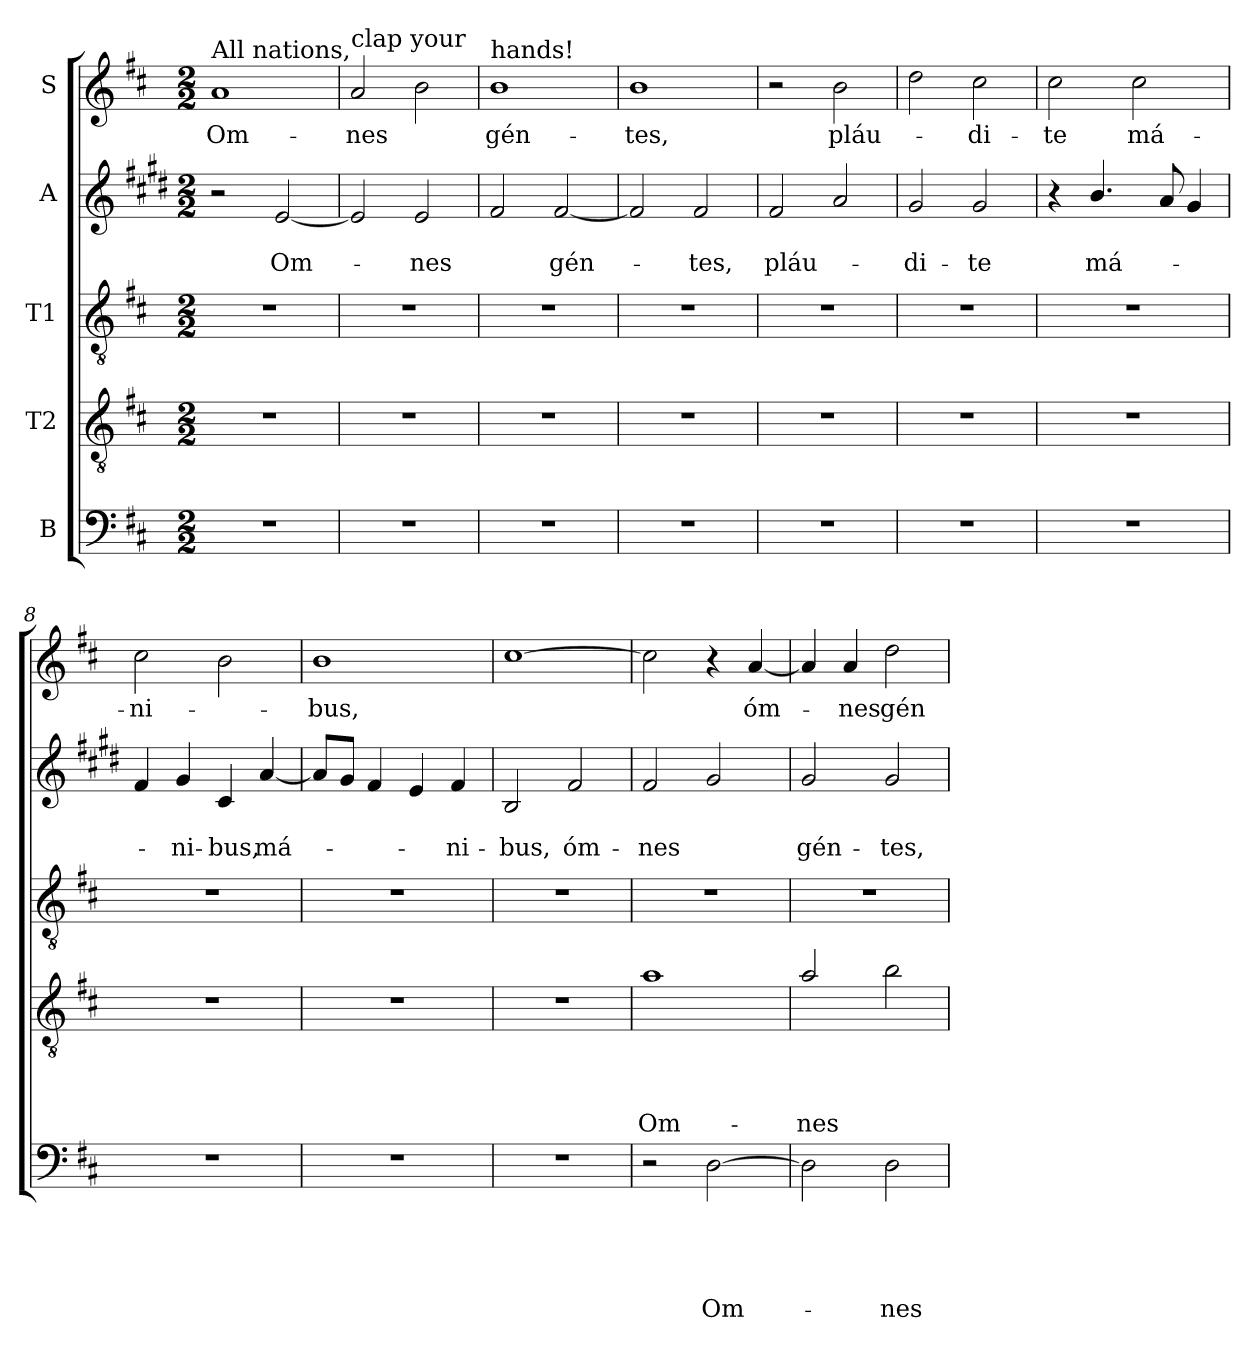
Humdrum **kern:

**kern	**text	**text	**text	**text	**text	**kern	**text	**text	**text	**text	**kern	**kern	**text	**text	**kern	**text
*part5	*part5	*part5	*part5	*part5	*part5	*part4	*part4	*part4	*part4	*part4	*part3	*part2	*part2	*part2	*part1	*part1
*staff5	*staff5	*staff5	*staff5	*staff5	*staff5	*staff4	*staff4	*staff4	*staff4	*staff4	*staff3	*staff2	*staff2	*staff2	*staff1	*staff1
*I"B	*	*	*	*	*	*I"T2	*	*	*	*	*I"T1	*I"A	*	*	*I"S	*
*clefF4	*	*	*	*	*	*clefGv2	*	*	*	*	*clefGv2	*clefG2	*	*	*clefG2	*
*	*	*	*	*	*	*ITrd8c14	*	*	*	*	*	*ITrd1c2	*	*	*	*
*k[f#c#]	*	*	*	*	*	*k[f#c#]	*	*	*	*	*k[f#c#]	*k[f#c#]	*	*	*k[f#c#]	*
*D:	*	*	*	*	*	*D:	*	*	*	*	*D:	*D:	*	*	*D:	*
*M2/2	*	*	*	*	*	*M2/2	*	*	*	*	*M2/2	*M2/2	*	*	*M2/2	*
=1	=1	=1	=1	=1	=1	=1	=1	=1	=1	=1	=1	=1	=1	=1	=1	=1
!	!	!	!	!	!	!	!	!	!	!	!	!	!	!	!LO:TX:a:t=All nations,	!
!	!	!	!	!	!	!	!	!	!	!	!	!	!	!	!	!LO:LY:b
1r	.	.	.	.	.	1r	.	.	.	.	1r	2r	.	.	1a	Om-
!	!	!	!	!	!	!	!	!	!	!	!	!	!	!LO:LY:b	!	!
.	.	.	.	.	.	.	.	.	.	.	.	[2d/	.	Om-	.	.
=2	=2	=2	=2	=2	=2	=2	=2	=2	=2	=2	=2	=2	=2	=2	=2	=2
!	!	!	!	!	!	!	!	!	!	!	!	!	!	!	!LO:TX:a:t=clap your	!
!	!	!	!	!	!	!	!	!	!	!	!	!	!	!	!	!LO:LY:b
1r	.	.	.	.	.	1r	.	.	.	.	1r	2d/]	.	.	2a/	-nes
!	!	!	!	!	!	!	!	!	!	!	!	!	!	!LO:LY:b	!	!
.	.	.	.	.	.	.	.	.	.	.	.	2d/	.	-nes	2b\	.
=3	=3	=3	=3	=3	=3	=3	=3	=3	=3	=3	=3	=3	=3	=3	=3	=3
!	!	!	!	!	!	!	!	!	!	!	!	!	!	!	!LO:TX:a:t=hands!	!
!	!	!	!	!	!	!	!	!	!	!	!	!	!	!	!	!LO:LY:b
1r	.	.	.	.	.	1r	.	.	.	.	1r	2e/	.	.	1b	gén-
!	!	!	!	!	!	!	!	!	!	!	!	!	!	!LO:LY:b	!	!
.	.	.	.	.	.	.	.	.	.	.	.	[2e/	.	gén-	.	.
=4	=4	=4	=4	=4	=4	=4	=4	=4	=4	=4	=4	=4	=4	=4	=4	=4
!	!	!	!	!	!	!	!	!	!	!	!	!	!	!	!	!LO:LY:b
1r	.	.	.	.	.	1r	.	.	.	.	1r	2e/]	.	.	1b	-tes,
!	!	!	!	!	!	!	!	!	!	!	!	!	!	!LO:LY:b	!	!
.	.	.	.	.	.	.	.	.	.	.	.	2e/	.	-tes,	.	.
=5	=5	=5	=5	=5	=5	=5	=5	=5	=5	=5	=5	=5	=5	=5	=5	=5
!	!	!	!	!	!	!	!	!	!	!	!	!	!	!LO:LY:b	!	!
1r	.	.	.	.	.	1r	.	.	.	.	1r	2e/	.	pláu-	2r	.
!	!	!	!	!	!	!	!	!	!	!	!	!	!	!	!	!LO:LY:b
.	.	.	.	.	.	.	.	.	.	.	.	2g/	.	.	2b\	pláu-
=6	=6	=6	=6	=6	=6	=6	=6	=6	=6	=6	=6	=6	=6	=6	=6	=6
!	!	!	!	!	!	!	!	!	!	!	!	!	!	!LO:LY:b	!	!
1r	.	.	.	.	.	1r	.	.	.	.	1r	2f#/	.	-di-	2dd\	.
!	!	!	!	!	!	!	!	!	!	!	!	!	!	!LO:LY:b	!	!LO:LY:b
.	.	.	.	.	.	.	.	.	.	.	.	2f#/	.	-te	2cc#\	-di-
!!LO:PB:g=z
=7	=7	=7	=7	=7	=7	=7	=7	=7	=7	=7	=7	=7	=7	=7	=7	=7
!	!	!	!	!	!	!	!	!	!	!	!	!	!	!	!	!LO:LY:b
1r	.	.	.	.	.	1r	.	.	.	.	1r	4r	.	.	2cc#\	-te
!	!	!	!	!	!	!	!	!	!	!	!	!	!	!LO:LY:b	!	!
.	.	.	.	.	.	.	.	.	.	.	.	4.a/	.	má-	.	.
!	!	!	!	!	!	!	!	!	!	!	!	!	!	!	!	!LO:LY:b
.	.	.	.	.	.	.	.	.	.	.	.	.	.	.	2cc#\	má-
.	.	.	.	.	.	.	.	.	.	.	.	8g/	.	.	.	.
.	.	.	.	.	.	.	.	.	.	.	.	4f#/	.	.	.	.
=8	=8	=8	=8	=8	=8	=8	=8	=8	=8	=8	=8	=8	=8	=8	=8	=8
!	!	!	!	!	!	!	!	!	!	!	!	!	!	!	!	!LO:LY:b
1r	.	.	.	.	.	1r	.	.	.	.	1r	4e/	.	.	2cc#\	-ni-
!	!	!	!	!	!	!	!	!	!	!	!	!	!	!LO:LY:b	!	!
.	.	.	.	.	.	.	.	.	.	.	.	4f#/	.	-ni-	.	.
!	!	!	!	!	!	!	!	!	!	!	!	!	!	!LO:LY:b	!	!
.	.	.	.	.	.	.	.	.	.	.	.	4B/	.	-bus,	2b\	.
!	!	!	!	!	!	!	!	!	!	!	!	!	!	!LO:LY:b	!	!
.	.	.	.	.	.	.	.	.	.	.	.	[4g/	.	má-	.	.
=9	=9	=9	=9	=9	=9	=9	=9	=9	=9	=9	=9	=9	=9	=9	=9	=9
!	!	!	!	!	!	!	!	!	!	!	!	!	!	!	!	!LO:LY:b
1r	.	.	.	.	.	1r	.	.	.	.	1r	8g/L]	.	.	1b	-bus,
.	.	.	.	.	.	.	.	.	.	.	.	8f#/J	.	.	.	.
.	.	.	.	.	.	.	.	.	.	.	.	4e/	.	.	.	.
.	.	.	.	.	.	.	.	.	.	.	.	4d/	.	.	.	.
!	!	!	!	!	!	!	!	!	!	!	!	!	!	!LO:LY:b	!	!
.	.	.	.	.	.	.	.	.	.	.	.	4e/	.	-ni-	.	.
=10	=10	=10	=10	=10	=10	=10	=10	=10	=10	=10	=10	=10	=10	=10	=10	=10
!	!	!	!	!	!	!	!	!	!	!	!	!	!	!LO:LY:b	!	!
1r	.	.	.	.	.	1r	.	.	.	.	1r	2A/	.	-bus,	[1cc#	.
!	!	!	!	!	!	!	!	!	!	!	!	!	!	!LO:LY:b	!	!
.	.	.	.	.	.	.	.	.	.	.	.	2e/	.	óm-	.	.
=11	=11	=11	=11	=11	=11	=11	=11	=11	=11	=11	=11	=11	=11	=11	=11	=11
!	!	!	!	!	!	!	!	!	!	!LO:LY:b	!	!	!	!LO:LY:b	!	!
2r	.	.	.	.	.	1A	.	.	.	Om-	1r	2e/	.	-nes	2cc#\]	.
!	!	!	!	!	!LO:LY:b	!	!	!	!	!	!	!	!	!	!	!
[2D\	.	.	.	.	Om-	.	.	.	.	.	.	2f#/	.	.	4r	.
!	!	!	!	!	!	!	!	!	!	!	!	!	!	!	!	!LO:LY:b
.	.	.	.	.	.	.	.	.	.	.	.	.	.	.	[4a/	óm-
=12	=12	=12	=12	=12	=12	=12	=12	=12	=12	=12	=12	=12	=12	=12	=12	=12
!	!	!	!	!	!	!	!	!	!	!LO:LY:b	!	!	!	!LO:LY:b	!	!
2D\]	.	.	.	.	.	2A/	.	.	.	-nes	1r	2f#/	.	gén-	4a/]	.
!	!	!	!	!	!	!	!	!	!	!	!	!	!	!	!	!LO:LY:b
.	.	.	.	.	.	.	.	.	.	.	.	.	.	.	4a/	-nes
!	!	!	!	!	!LO:LY:b	!	!	!	!	!	!	!	!	!LO:LY:b	!	!LO:LY:b
2D\	.	.	.	.	-nes	2B\	.	.	.	.	.	2f#/	.	-tes,	2dd\	gén-
=	=	=	=	=	=	=	=	=	=	=	=	=	=	=	=	=
*-	*-	*-	*-	*-	*-	*-	*-	*-	*-	*-	*-	*-	*-	*-	*-	*-
